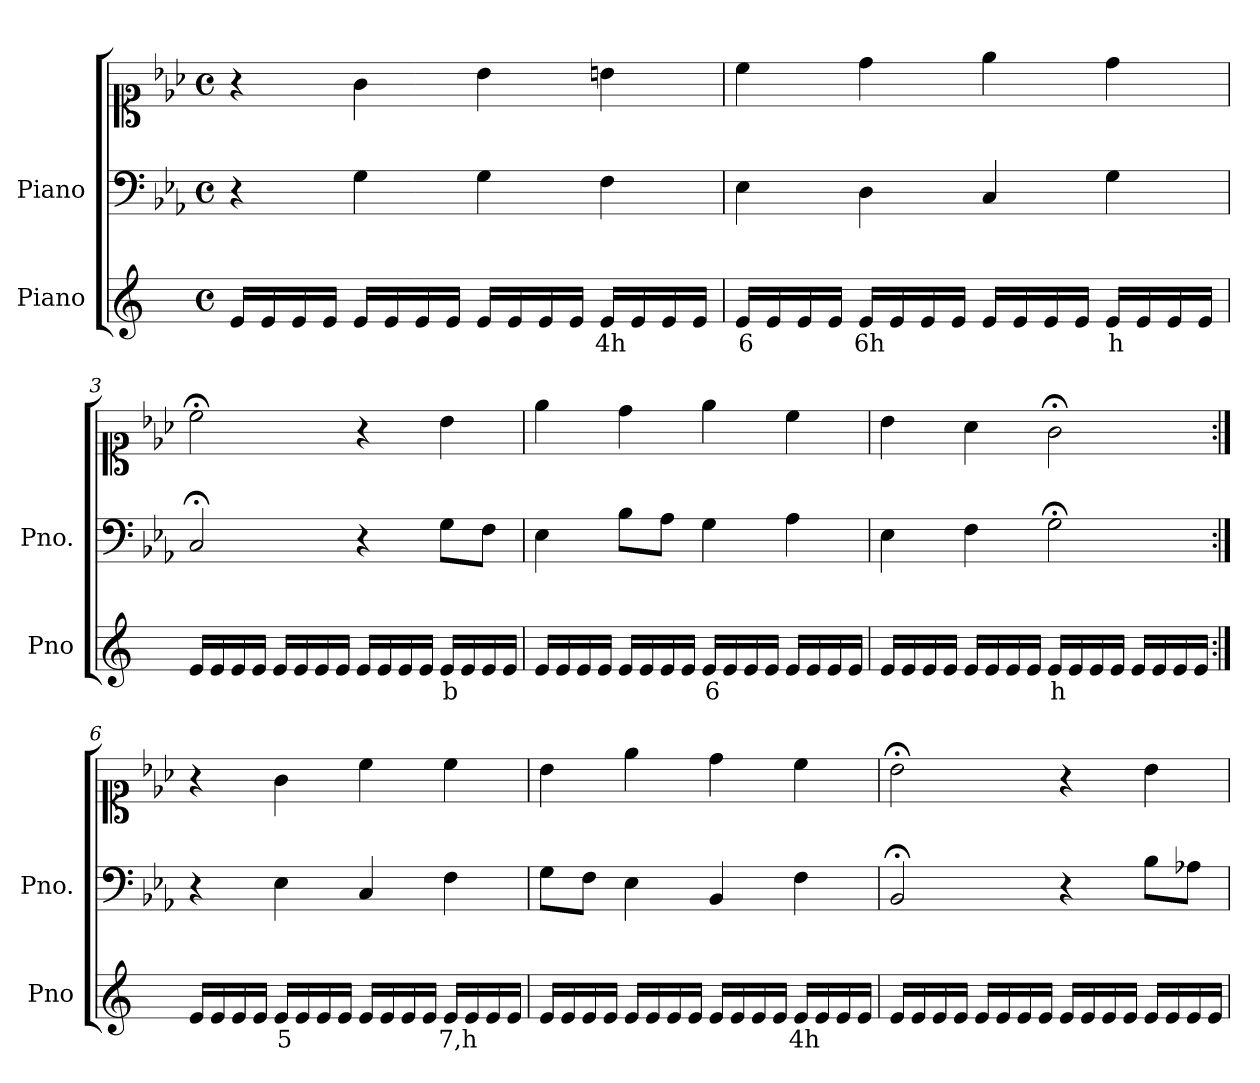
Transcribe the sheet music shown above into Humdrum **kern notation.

**kern	**text	**kern	**kern
*part2	*part2	*part1	*part1
*staff3	*staff3	*staff2	*staff1
*I"Piano	*	*I"Piano	*
*I'Pno	*	*I'Pno.	*
*clefG2	*	*clefF4	*clefC1
*k[]	*	*k[b-e-a-]	*k[b-e-a-]
*M4/4	*	*M4/4	*M4/4
*met(c)	*	*met(c)	*met(c)
=1	=1	=1	=1
16e/LL	.	4r	4r
16e/	.	.	.
16e/	.	.	.
16e/JJ	.	.	.
16e/LL	.	4G\	4g\
16e/	.	.	.
16e/	.	.	.
16e/JJ	.	.	.
16e/LL	.	4G\	4b-\
16e/	.	.	.
16e/	.	.	.
16e/JJ	.	.	.
!	!LO:LY:b	!	!
16e/LL	4h	4F\	4bn\
16e/	.	.	.
16e/	.	.	.
16e/JJ	.	.	.
=2	=2	=2	=2
!	!LO:LY:b	!	!
16e/LL	6	4E-\	4cc\
16e/	.	.	.
16e/	.	.	.
16e/JJ	.	.	.
!	!LO:LY:b	!	!
16e/LL	6h	4D\	4dd\
16e/	.	.	.
16e/	.	.	.
16e/JJ	.	.	.
16e/LL	.	4C/	4ee-\
16e/	.	.	.
16e/	.	.	.
16e/JJ	.	.	.
!	!LO:LY:b	!	!
16e/LL	h	4G\	4dd\
16e/	.	.	.
16e/	.	.	.
16e/JJ	.	.	.
=3	=3	=3	=3
16e/LL	.	2C;</	2cc;<\
16e/	.	.	.
16e/	.	.	.
16e/JJ	.	.	.
16e/LL	.	.	.
16e/	.	.	.
16e/	.	.	.
16e/JJ	.	.	.
16e/LL	.	4r	4r
16e/	.	.	.
16e/	.	.	.
16e/JJ	.	.	.
!	!LO:LY:b	!	!
16e/LL	b	8G\L	4b-\
16e/	.	.	.
!	!LO:LY:b	!	!
16e/	_	8F\J	.
16e/JJ	.	.	.
=4	=4	=4	=4
16e/LL	.	4E-\	4ee-\
16e/	.	.	.
16e/	.	.	.
16e/JJ	.	.	.
16e/LL	.	8B-\L	4dd\
16e/	.	.	.
!	!LO:LY:b	!	!
16e/	_	8A-\J	.
16e/JJ	.	.	.
!	!LO:LY:b	!	!
16e/LL	6	4G\	4ee-\
16e/	.	.	.
16e/	.	.	.
16e/JJ	.	.	.
16e/LL	.	4A-\	4cc\
16e/	.	.	.
16e/	.	.	.
16e/JJ	.	.	.
=5	=5	=5	=5
16e/LL	.	4E-\	4b-\
16e/	.	.	.
16e/	.	.	.
16e/JJ	.	.	.
16e/LL	.	4F\	4a-\
16e/	.	.	.
16e/	.	.	.
16e/JJ	.	.	.
!	!LO:LY:b	!	!
16e/LL	h	2G;<\	2g;<\
16e/	.	.	.
16e/	.	.	.
16e/JJ	.	.	.
16e/LL	.	.	.
16e/	.	.	.
16e/	.	.	.
16e/JJ	.	.	.
=6:|!	=6:|!	=6:|!	=6:|!
16e/LL	.	4r	4r
16e/	.	.	.
16e/	.	.	.
16e/JJ	.	.	.
!	!LO:LY:b	!	!
16e/LL	5	4E-\	4g\
16e/	.	.	.
16e/	.	.	.
16e/JJ	.	.	.
16e/LL	.	4C/	4cc\
16e/	.	.	.
16e/	.	.	.
16e/JJ	.	.	.
!	!LO:LY:b	!	!
16e/LL	7,h	4F\	4cc\
16e/	.	.	.
16e/	.	.	.
16e/JJ	.	.	.
=7	=7	=7	=7
16e/LL	.	8G\L	4b-\
16e/	.	.	.
!	!LO:LY:b	!	!
16e/	_	8F\J	.
16e/JJ	.	.	.
16e/LL	.	4E-\	4ee-\
16e/	.	.	.
16e/	.	.	.
16e/JJ	.	.	.
16e/LL	.	4BB-/	4dd\
16e/	.	.	.
16e/	.	.	.
16e/JJ	.	.	.
!	!LO:LY:b	!	!
16e/LL	4h	4F\	4cc\
16e/	.	.	.
16e/	.	.	.
16e/JJ	.	.	.
=8	=8	=8	=8
16e/LL	.	2BB-;</	2b-;<\
16e/	.	.	.
16e/	.	.	.
16e/JJ	.	.	.
16e/LL	.	.	.
16e/	.	.	.
16e/	.	.	.
16e/JJ	.	.	.
16e/LL	.	4r	4r
16e/	.	.	.
16e/	.	.	.
16e/JJ	.	.	.
16e/LL	.	8B-\L	4b-\
16e/	.	.	.
!	!LO:LY:b	!	!
16e/	_	8A-X\J	.
16e/JJ	.	.	.
=	=	=	=
*-	*-	*-	*-
